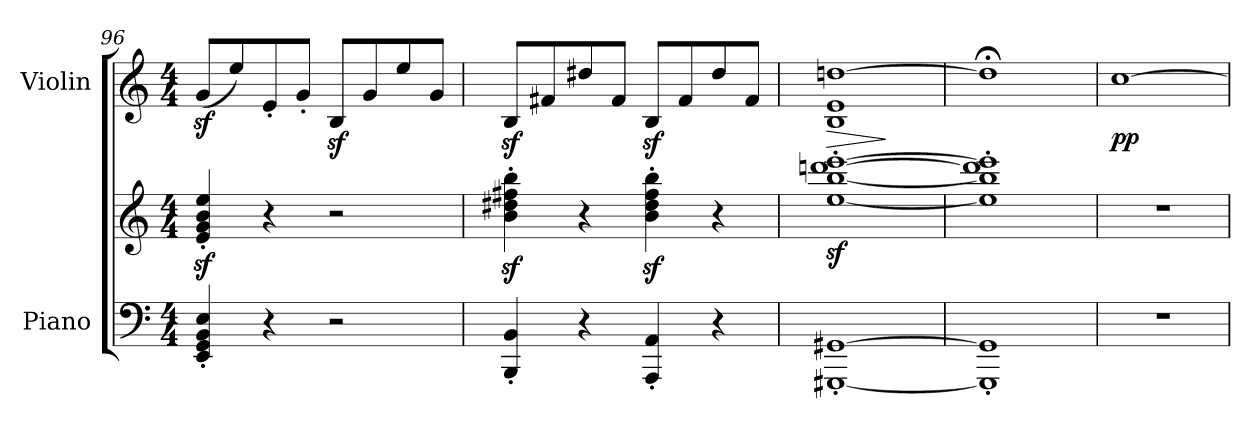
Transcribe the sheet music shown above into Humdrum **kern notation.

**kern	**kern	**kern	**dynam
*part2	*part2	*part1	*part1
*staff3	*staff2	*staff1	*staff1
*I"Piano	*	*I"Violin	*
*I'Pno.	*	*I'Vln.	*
*clefF4	*clefG2	*clefG2	*
*k[]	*k[]	*k[]	*
*M4/4	*M4/4	*M4/4	*
=96	=96	=96	=96
4EE/' 4GG/' 4BB/' 4E/'	4e/z<' 4g/z<' 4b/z<' 4ee/z<'	(<8gz</L	.
.	.	8ee/)	.
4r	4r	8e'/	.
.	.	8g'/J	.
2r	2r	8Bz</L	.
.	.	8g/	.
.	.	8ee/	.
.	.	8g/J	.
=97	=97	=97	=97
4BBB/' 4BB/'	4b\z<' 4dd#X\z<' 4ff#X\z<' 4bb\z<'	8Bz</L	.
.	.	8f#X/	.
4r	4r	8dd#X/	.
.	.	8f#/J	.
4AAA/' 4AA/'	4b\z<' 4dd#\z<' 4ff#\z<' 4bb\z<'	8Bz</L	.
.	.	8f#/	.
4r	4r	8dd#/	.
.	.	8f#/J	.
=98	=98	=98	=98
*	*	*MM180	*
!	!	!	!LO:HP:b
[1GGG#X' [1GG#X'	[1eez<' [1bbz<' [1dddnz<' [1eeez<'	1B 1e [1ddn	>
.	.	.	]
=99	=99	=99	=99
1GGG#]' 1GG#]'	1ee]' 1bb]' 1ddd]' 1eee]'	1dd;<]	.
=100	=100	=100	=100
!	!	!	!LO:DY:b
1r	1r	[1cc	pp
=	=	=	=
*-	*-	*-	*-
